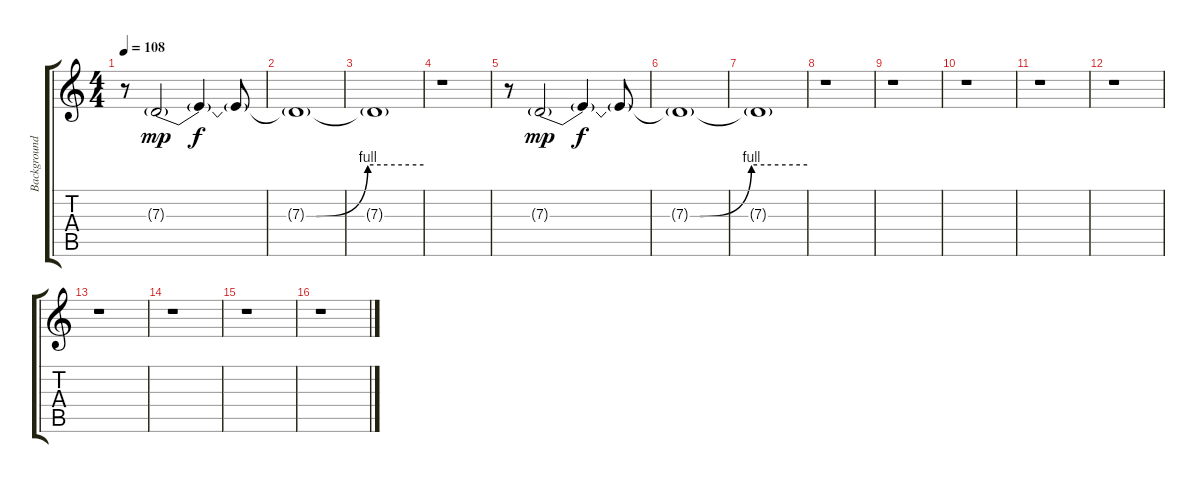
\track ("Background Voice ( Chorus )" "Background") {instrument choiraahs}
\staff {score tabs}
\tuning (E4 B3 G3 D3 A2 E2) {hide}
\ts (4 4)
\tempo 108
\clef g2
\ks c
r.8{dy f} 7.3{be (custom 0 0 13 0 30 0 35 0 47 4 50 4 60 4) g}.2{dy mp} 7.3{t}.4{dy f} 7.3{t}.8 |
7.3{t}.1 |
7.3{t}.1 |
r.1 |
r.8 7.3{be (custom 0 0 13 0 30 0 35 0 47 4 50 4 60 4) g}.2{dy mp} 7.3{t}.4{dy f} 7.3{t}.8 |
7.3{t}.1 |
7.3{t}.1 |
r.1 |
r.1 |
r.1 |
r.1 |
r.1 |
r.1 |
r.1 |
r.1 |
r.1
